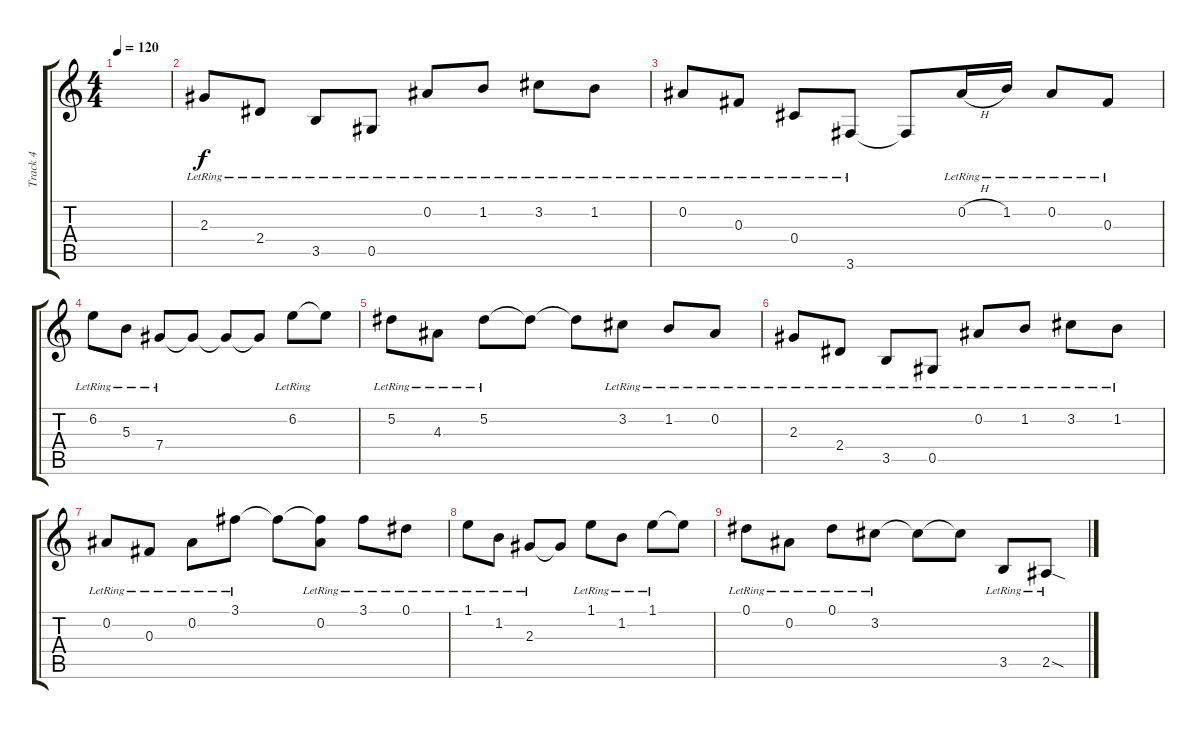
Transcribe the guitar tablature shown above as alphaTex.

\track ("Track 4" "Track 4") {instrument electricguitarjazz}
\staff {score tabs}
\tuning (Eb4 Bb3 Gb3 Db3 Ab2 Eb2) {hide}
\ts (4 4)
\tempo 120
\clef g2
\ks c
|
2.3{lr}.8 2.4{lr}.8 3.5{lr}.8 0.5{lr}.8 0.2{lr}.8 1.2{lr}.8 3.2{lr}.8 1.2{lr}.8 |
0.2{lr}.8 0.3{lr}.8 0.4{lr}.8 3.6{lr}.8 3.6{t}.8 0.2{h lr}.16 1.2{lr}.16 0.2{lr}.8 0.3{lr}.8 |
6.2{lr}.8 5.3{lr}.8 7.4{lr}.8 7.4{t}.8 7.4{t}.8 7.4{t}.8 6.2{lr}.8 6.2{t}.8 |
5.2{lr}.8 4.3{lr}.8 5.2{lr}.8 5.2{t}.8 5.2{t}.8 3.2{lr}.8 1.2{lr}.8 0.2{lr}.8 |
2.3{lr}.8 2.4{lr}.8 3.5{lr}.8 0.5{lr}.8 0.2{lr}.8 1.2{lr}.8 3.2{lr}.8 1.2{lr}.8 |
0.2{lr}.8 0.3{lr}.8 0.2{lr}.8 3.1{lr}.8 3.1{t}.8 (3.1{t} 0.2{lr}).8 3.1{lr}.8 0.1{lr}.8 |
1.1{lr}.8 1.2{lr}.8 2.3{lr}.8 2.3{t}.8 1.1{lr}.8 1.2{lr}.8 1.1{lr}.8 1.1{t}.8 |
0.1{lr}.8 0.2{lr}.8 0.1{lr}.8 3.2{lr}.8 3.2{t}.8 3.2{t}.8 3.5{lr}.8 2.5{sod lr}.8
